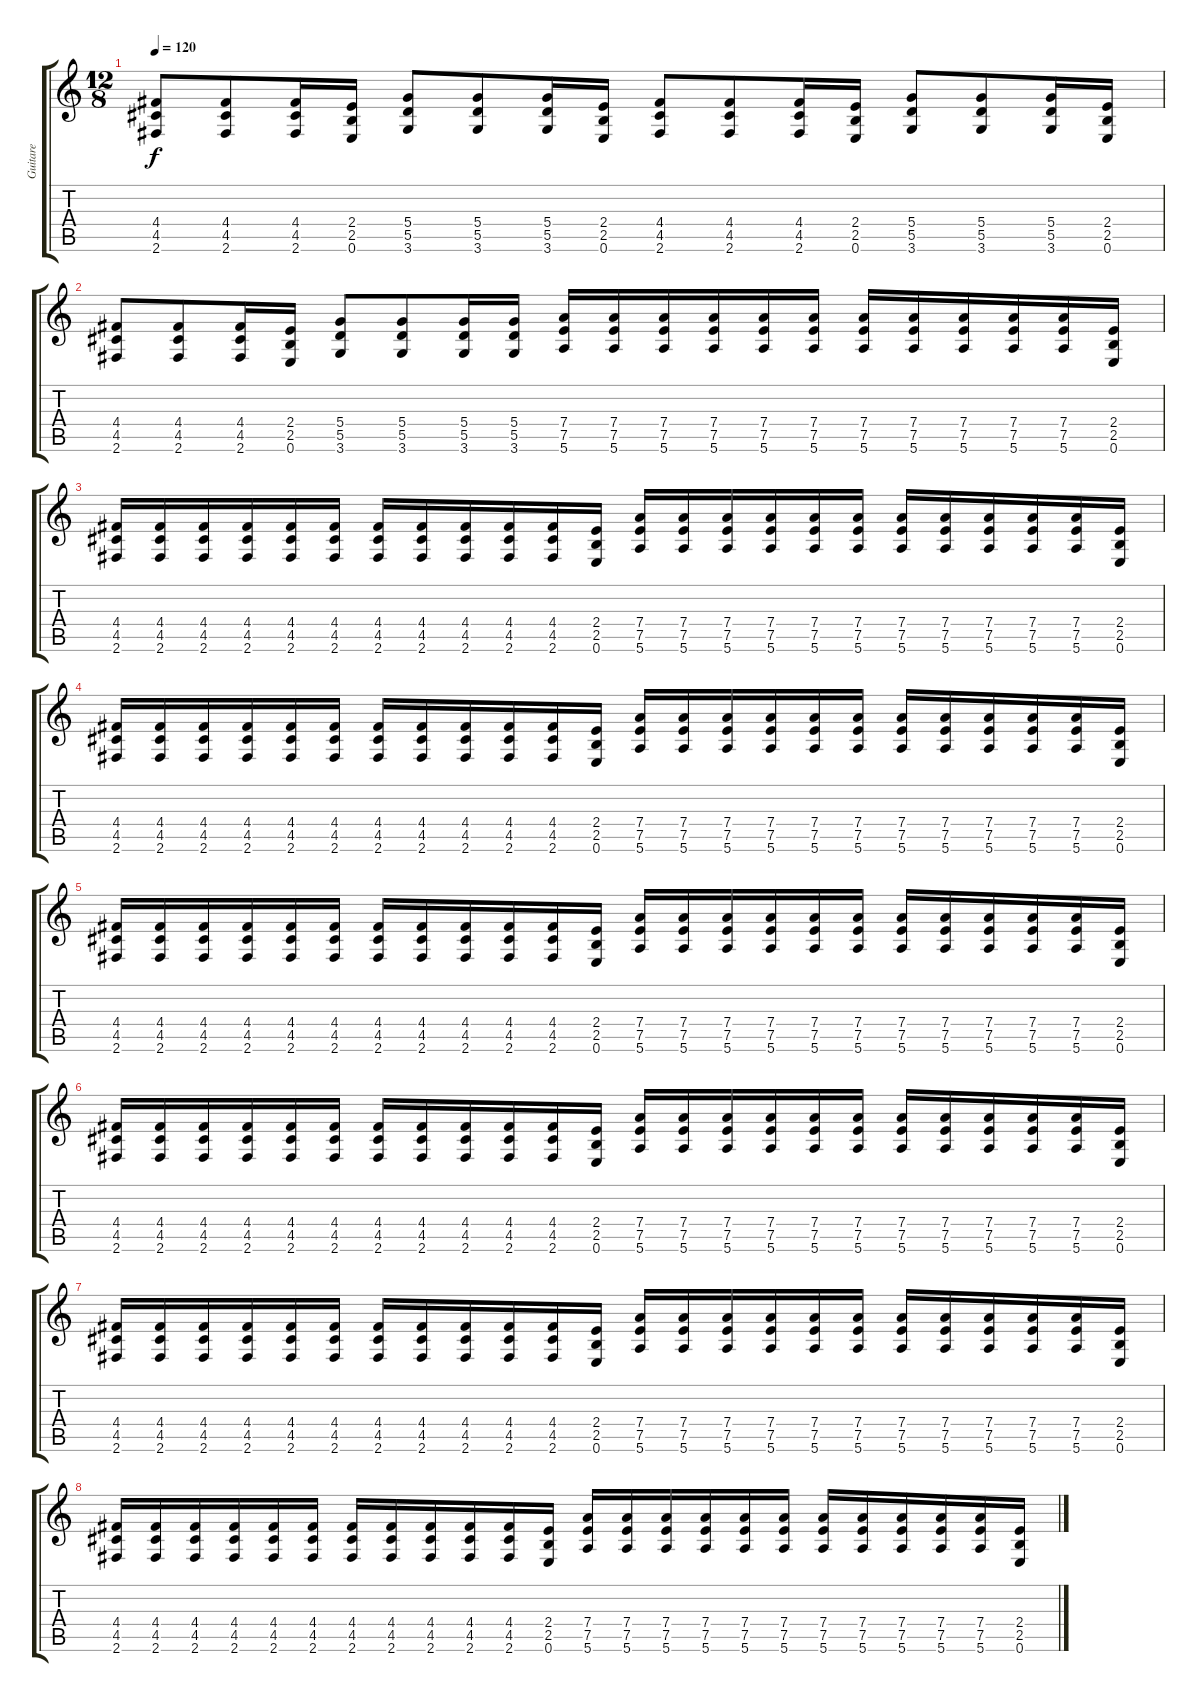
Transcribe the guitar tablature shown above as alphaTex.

\track ("Guitare" "Guitare") {instrument distortionguitar}
\staff {score tabs}
\tuning (E4 B3 G3 D3 A2 E2) {hide}
\ts (12 8)
\tempo 120
\clef g2
\ks c
(4.4 4.5 2.6).8{dy f} (4.4 4.5 2.6).8 (4.4 4.5 2.6).16 (2.4 2.5 0.6).16 (5.4 5.5 3.6).8 (5.4 5.5 3.6).8 (5.4 5.5 3.6).16 (2.4 2.5 0.6).16 (4.4 4.5 2.6).8 (4.4 4.5 2.6).8 (4.4 4.5 2.6).16 (2.4 2.5 0.6).16 (5.4 5.5 3.6).8 (5.4 5.5 3.6).8 (5.4 5.5 3.6).16 (2.4 2.5 0.6).16 |
(4.4 4.5 2.6).8 (4.4 4.5 2.6).8 (4.4 4.5 2.6).16 (2.4 2.5 0.6).16 (5.4 5.5 3.6).8 (5.4 5.5 3.6).8 (5.4 5.5 3.6).16 (5.4 5.5 3.6).16 (7.4 7.5 5.6).16 (7.4 7.5 5.6).16 (7.4 7.5 5.6).16 (7.4 7.5 5.6).16 (7.4 7.5 5.6).16 (7.4 7.5 5.6).16 (7.4 7.5 5.6).16 (7.4 7.5 5.6).16 (7.4 7.5 5.6).16 (7.4 7.5 5.6).16 (7.4 7.5 5.6).16 (2.4 2.5 0.6).16 |
(4.4 4.5 2.6).16 (4.4 4.5 2.6).16 (4.4 4.5 2.6).16 (4.4 4.5 2.6).16 (4.4 4.5 2.6).16 (4.4 4.5 2.6).16 (4.4 4.5 2.6).16 (4.4 4.5 2.6).16 (4.4 4.5 2.6).16 (4.4 4.5 2.6).16 (4.4 4.5 2.6).16 (2.4 2.5 0.6).16 (7.4 7.5 5.6).16 (7.4 7.5 5.6).16 (7.4 7.5 5.6).16 (7.4 7.5 5.6).16 (7.4 7.5 5.6).16 (7.4 7.5 5.6).16 (7.4 7.5 5.6).16 (7.4 7.5 5.6).16 (7.4 7.5 5.6).16 (7.4 7.5 5.6).16 (7.4 7.5 5.6).16 (2.4 2.5 0.6).16 |
(4.4 4.5 2.6).16 (4.4 4.5 2.6).16 (4.4 4.5 2.6).16 (4.4 4.5 2.6).16 (4.4 4.5 2.6).16 (4.4 4.5 2.6).16 (4.4 4.5 2.6).16 (4.4 4.5 2.6).16 (4.4 4.5 2.6).16 (4.4 4.5 2.6).16 (4.4 4.5 2.6).16 (2.4 2.5 0.6).16 (7.4 7.5 5.6).16 (7.4 7.5 5.6).16 (7.4 7.5 5.6).16 (7.4 7.5 5.6).16 (7.4 7.5 5.6).16 (7.4 7.5 5.6).16 (7.4 7.5 5.6).16 (7.4 7.5 5.6).16 (7.4 7.5 5.6).16 (7.4 7.5 5.6).16 (7.4 7.5 5.6).16 (2.4 2.5 0.6).16 |
(4.4 4.5 2.6).16 (4.4 4.5 2.6).16 (4.4 4.5 2.6).16 (4.4 4.5 2.6).16 (4.4 4.5 2.6).16 (4.4 4.5 2.6).16 (4.4 4.5 2.6).16 (4.4 4.5 2.6).16 (4.4 4.5 2.6).16 (4.4 4.5 2.6).16 (4.4 4.5 2.6).16 (2.4 2.5 0.6).16 (7.4 7.5 5.6).16 (7.4 7.5 5.6).16 (7.4 7.5 5.6).16 (7.4 7.5 5.6).16 (7.4 7.5 5.6).16 (7.4 7.5 5.6).16 (7.4 7.5 5.6).16 (7.4 7.5 5.6).16 (7.4 7.5 5.6).16 (7.4 7.5 5.6).16 (7.4 7.5 5.6).16 (2.4 2.5 0.6).16 |
(4.4 4.5 2.6).16 (4.4 4.5 2.6).16 (4.4 4.5 2.6).16 (4.4 4.5 2.6).16 (4.4 4.5 2.6).16 (4.4 4.5 2.6).16 (4.4 4.5 2.6).16 (4.4 4.5 2.6).16 (4.4 4.5 2.6).16 (4.4 4.5 2.6).16 (4.4 4.5 2.6).16 (2.4 2.5 0.6).16 (7.4 7.5 5.6).16 (7.4 7.5 5.6).16 (7.4 7.5 5.6).16 (7.4 7.5 5.6).16 (7.4 7.5 5.6).16 (7.4 7.5 5.6).16 (7.4 7.5 5.6).16 (7.4 7.5 5.6).16 (7.4 7.5 5.6).16 (7.4 7.5 5.6).16 (7.4 7.5 5.6).16 (2.4 2.5 0.6).16 |
(4.4 4.5 2.6).16 (4.4 4.5 2.6).16 (4.4 4.5 2.6).16 (4.4 4.5 2.6).16 (4.4 4.5 2.6).16 (4.4 4.5 2.6).16 (4.4 4.5 2.6).16 (4.4 4.5 2.6).16 (4.4 4.5 2.6).16 (4.4 4.5 2.6).16 (4.4 4.5 2.6).16 (2.4 2.5 0.6).16 (7.4 7.5 5.6).16 (7.4 7.5 5.6).16 (7.4 7.5 5.6).16 (7.4 7.5 5.6).16 (7.4 7.5 5.6).16 (7.4 7.5 5.6).16 (7.4 7.5 5.6).16 (7.4 7.5 5.6).16 (7.4 7.5 5.6).16 (7.4 7.5 5.6).16 (7.4 7.5 5.6).16 (2.4 2.5 0.6).16 |
(4.4 4.5 2.6).16 (4.4 4.5 2.6).16 (4.4 4.5 2.6).16 (4.4 4.5 2.6).16 (4.4 4.5 2.6).16 (4.4 4.5 2.6).16 (4.4 4.5 2.6).16 (4.4 4.5 2.6).16 (4.4 4.5 2.6).16 (4.4 4.5 2.6).16 (4.4 4.5 2.6).16 (2.4 2.5 0.6).16 (7.4 7.5 5.6).16 (7.4 7.5 5.6).16 (7.4 7.5 5.6).16 (7.4 7.5 5.6).16 (7.4 7.5 5.6).16 (7.4 7.5 5.6).16 (7.4 7.5 5.6).16 (7.4 7.5 5.6).16 (7.4 7.5 5.6).16 (7.4 7.5 5.6).16 (7.4 7.5 5.6).16 (2.4 2.5 0.6).16
